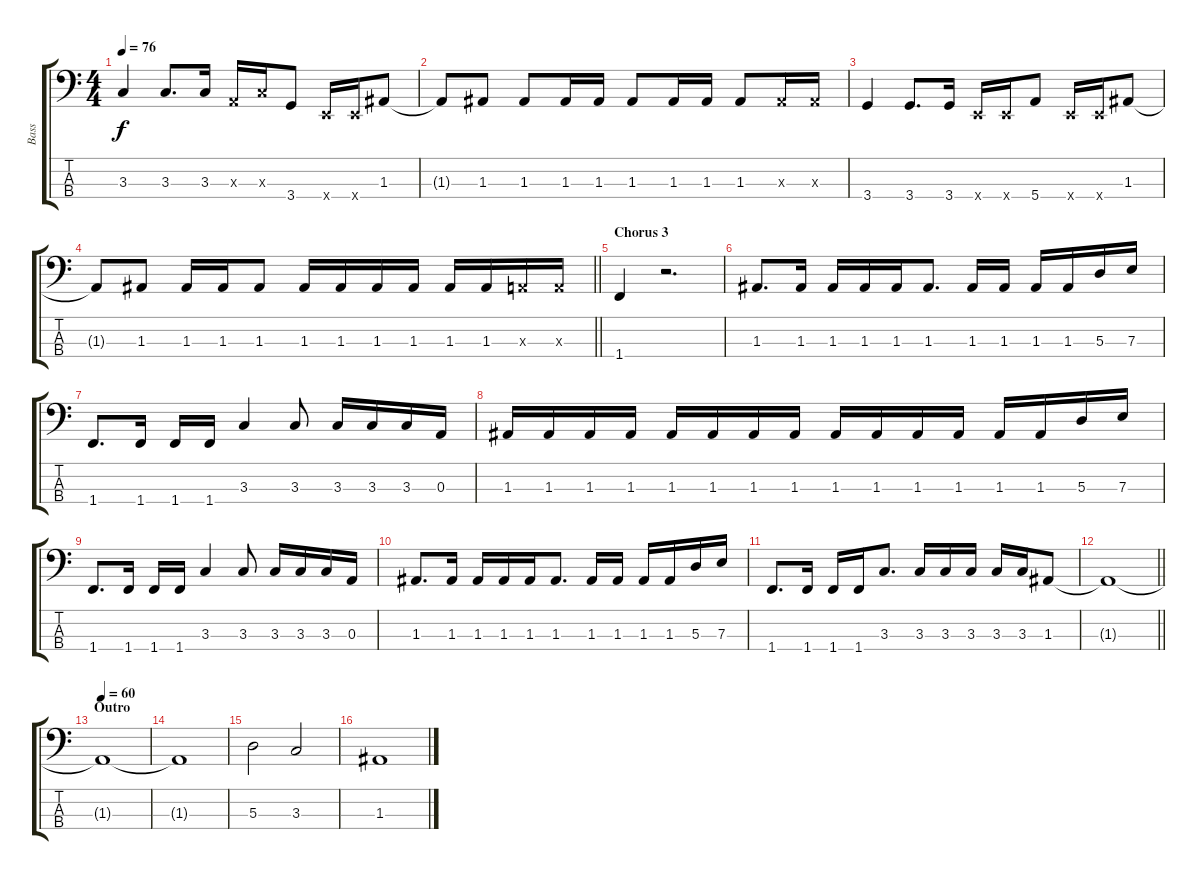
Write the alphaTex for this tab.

\track ("Bass" "Bass") {instrument electricbassfinger}
\staff {score tabs}
\tuning (G2 D2 A1 E1) {hide}
\ts (4 4)
\tempo 76
\clef f4
\ks c
3.3.4{dy f} 3.3.8{d} 3.3.16 0.3{x}.16 3.3{x}.16 3.4.8 0.4{x}.16 0.4{x}.16 1.3.8 |
1.3{t}.8 1.3.8 1.3.8 1.3.16 1.3.16 1.3.8 1.3.16 1.3.16 1.3.8 1.3{x}.16 1.3{x}.16 |
3.4.4 3.4.8{d} 3.4.16 0.4{x}.16 0.4{x}.16 5.4.8 0.4{x}.16 0.4{x}.16 1.3.8 |
\barLineRight lightlight
1.3{t}.8 1.3.8 1.3.16 1.3.16 1.3.8 1.3.16 1.3.16 1.3.16 1.3.16 1.3.16 1.3.16 0.3{x}.16 0.3{x}.16 |
\section ("" "Chorus 3")
1.4.4 r.2{d} |
1.3.8{d} 1.3.16 1.3.16 1.3.16 1.3.16 1.3.8{d} 1.3.16 1.3.16 1.3.16 1.3.16 5.3.16 7.3.16 |
1.4.8{d} 1.4.16 1.4.16 1.4.16 3.3.4 3.3.8 3.3.16 3.3.16 3.3.16 0.3.16 |
1.3.16 1.3.16 1.3.16 1.3.16 1.3.16 1.3.16 1.3.16 1.3.16 1.3.16 1.3.16 1.3.16 1.3.16 1.3.16 1.3.16 5.3.16 7.3.16 |
1.4.8{d} 1.4.16 1.4.16 1.4.16 3.3.4 3.3.8 3.3.16 3.3.16 3.3.16 0.3.16 |
1.3.8{d} 1.3.16 1.3.16 1.3.16 1.3.16 1.3.8{d} 1.3.16 1.3.16 1.3.16 1.3.16 5.3.16 7.3.16 |
1.4.8{d} 1.4.16 1.4.16 1.4.16 3.3.8{d} 3.3.16 3.3.16 3.3.16 3.3.16 3.3.16 1.3.8 |
\barLineRight lightlight
1.3{t}.1 |
\section ("" "Outro")
\tempo 60
1.3{t}.1 |
1.3{t}.1 |
5.3.2 3.3.2 |
1.3.1{volume 0}
